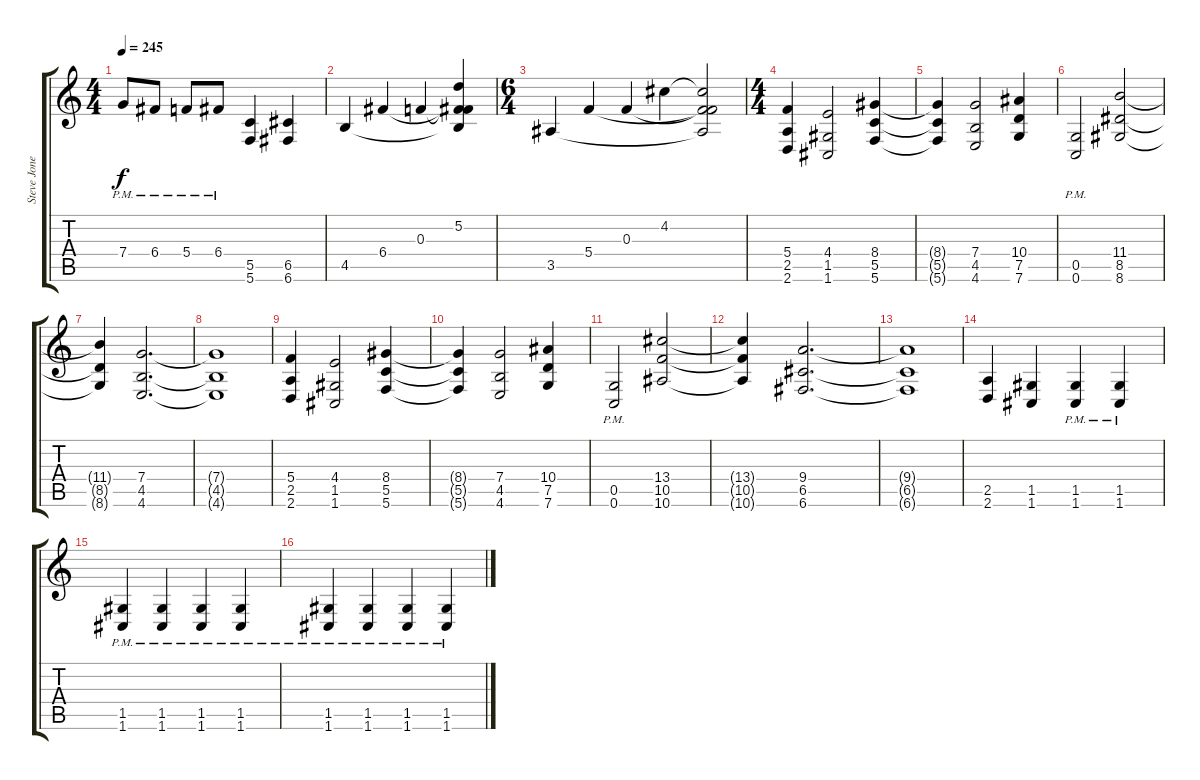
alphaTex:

\track ("Steve Jones" "Steve Jone") {instrument distortionguitar}
\staff {score tabs}
\tuning (D4 A3 F3 C3 G2 C2) {hide}
\ts (4 4)
\tempo 245
\clef g2
\ks c
7.4{pm}.8{dy f} 6.4{pm}.8 5.4{pm}.8 6.4{pm}.8 (5.5 5.6).4 (6.5 6.6).4 |
4.5.4 6.4.4 0.3.4 (5.2 0.3{t} 6.4{t} 4.5{t}).4 |
\ts (6 4)
3.5.4 5.4.4 0.3.4 4.2.4 (4.2{t} 0.3{t} 5.4{t} 3.5{t}).2 |
\ts (4 4)
(5.4 2.5 2.6).4 (4.4 1.5 1.6).2 (8.4 5.5 5.6).4 |
(8.4{t} 5.5{t} 5.6{t}).4 (7.4 4.5 4.6).2 (10.4 7.5 7.6).4 |
(0.5{pm} 0.6{pm}).2 (11.4 8.5 8.6).2 |
(11.4{t} 8.5{t} 8.6{t}).4 (7.4 4.5 4.6).2{d} |
(7.4{t} 4.5{t} 4.6{t}).1 |
(5.4 2.5 2.6).4 (4.4 1.5 1.6).2 (8.4 5.5 5.6).4 |
(8.4{t} 5.5{t} 5.6{t}).4 (7.4 4.5 4.6).2 (10.4 7.5 7.6).4 |
(0.5{pm} 0.6{pm}).2 (13.4 10.5 10.6).2 |
(13.4{t} 10.5{t} 10.6{t}).4 (9.4 6.5 6.6).2{d} |
(9.4{t} 6.5{t} 6.6{t}).1 |
(2.5 2.6).4 (1.5 1.6).4 (1.5{pm} 1.6{pm}).4 (1.5{pm} 1.6{pm}).4 |
(1.5{pm} 1.6{pm}).4 (1.5{pm} 1.6{pm}).4 (1.5{pm} 1.6{pm}).4 (1.5{pm} 1.6{pm}).4 |
(1.5{pm} 1.6{pm}).4 (1.5{pm} 1.6{pm}).4 (1.5{pm} 1.6{pm}).4 (1.5{pm} 1.6{pm}).4
